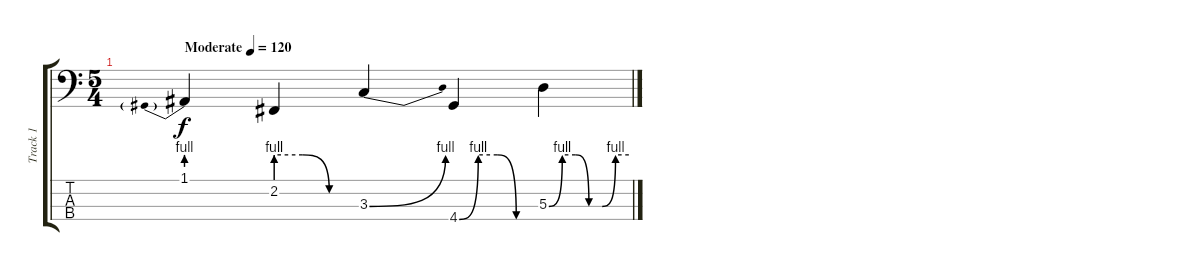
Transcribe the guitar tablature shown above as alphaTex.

\track ("Track 1" "Track 1") {instrument acousticguitarsteel}
\staff {score tabs}
\tuning (G1 D1 A1 E1) {hide}
\ts (5 4)
\tempo (120 "Moderate")
\clef f4
\ks c
1.1{be (prebend 0 4 60 4)}.4{dy f instrument acousticguitarsteel} 2.2{be (custom 0 4 20 4 40 0 60 0)}.4 3.3{be (bend 0 0 60 4)}.4 4.4{be (custom 0 0 15 4 30 4 45 0 60 0)}.4 5.3{be (custom 0 0 10 4 20 4 30 0 40 0 50 4 60 4)}.4
